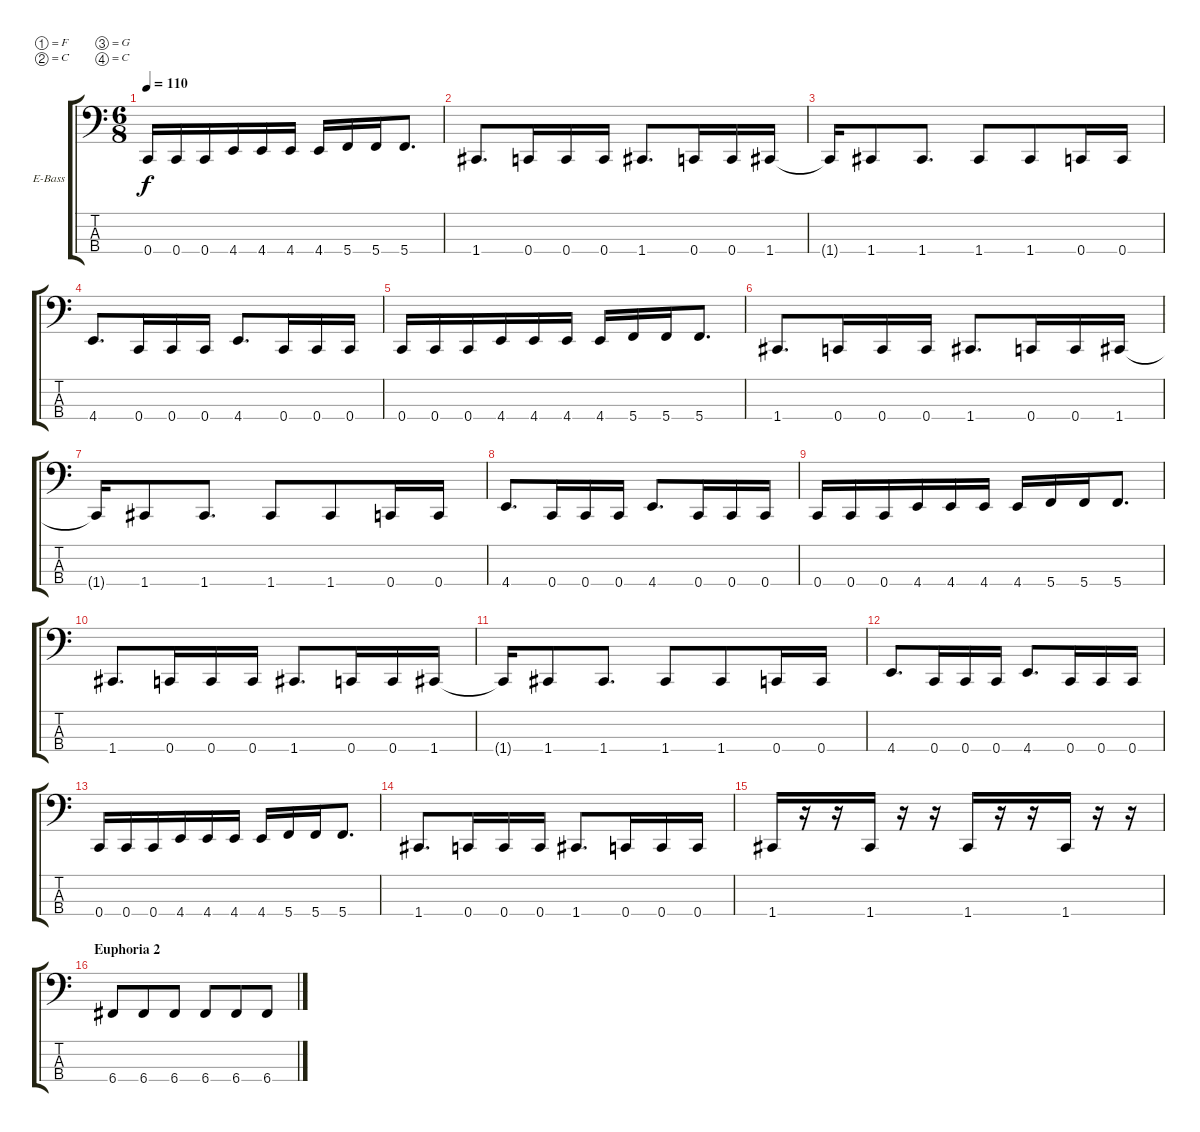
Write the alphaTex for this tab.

\bracketExtendMode groupsimilarinstruments
\firstSystemTrackNameOrientation horizontal
\otherSystemsTrackNameOrientation horizontal
\track ("Electric Bass" "E-Bass") {instrument electricbassfinger}
\staff {score tabs}
\tuning (F2 C2 G1 C1)
\ts (6 8)
\tempo 110
\clef f4
\ks c
0.4.16{dy f} 0.4.16 0.4.16 4.4.16 4.4.16 4.4.16 4.4.16 5.4.16 5.4.16 5.4.8{d} |
1.4.8{d} 0.4.16 0.4.16 0.4.16 1.4.8{d} 0.4.16 0.4.16 1.4.16 |
1.4{t}.16 1.4.8 1.4.8{d} 1.4.8 1.4.8 0.4.16 0.4.16 |
4.4.8{d} 0.4.16 0.4.16 0.4.16 4.4.8{d} 0.4.16 0.4.16 0.4.16 |
0.4.16 0.4.16 0.4.16 4.4.16 4.4.16 4.4.16 4.4.16 5.4.16 5.4.16 5.4.8{d} |
1.4.8{d} 0.4.16 0.4.16 0.4.16 1.4.8{d} 0.4.16 0.4.16 1.4.16 |
1.4{t}.16 1.4.8 1.4.8{d} 1.4.8 1.4.8 0.4.16 0.4.16 |
4.4.8{d} 0.4.16 0.4.16 0.4.16 4.4.8{d} 0.4.16 0.4.16 0.4.16 |
0.4.16 0.4.16 0.4.16 4.4.16 4.4.16 4.4.16 4.4.16 5.4.16 5.4.16 5.4.8{d} |
1.4.8{d} 0.4.16 0.4.16 0.4.16 1.4.8{d} 0.4.16 0.4.16 1.4.16 |
1.4{t}.16 1.4.8 1.4.8{d} 1.4.8 1.4.8 0.4.16 0.4.16 |
4.4.8{d} 0.4.16 0.4.16 0.4.16 4.4.8{d} 0.4.16 0.4.16 0.4.16 |
0.4.16 0.4.16 0.4.16 4.4.16 4.4.16 4.4.16 4.4.16 5.4.16 5.4.16 5.4.8{d} |
1.4.8{d} 0.4.16 0.4.16 0.4.16 1.4.8{d} 0.4.16 0.4.16 0.4.16 |
1.4.16 r.16 r.16 1.4.16 r.16 r.16 1.4.16 r.16 r.16 1.4.16 r.16 r.16 |
\section ("" "Euphoria 2")
6.4.8 6.4.8 6.4.8 6.4.8 6.4.8 6.4.8
